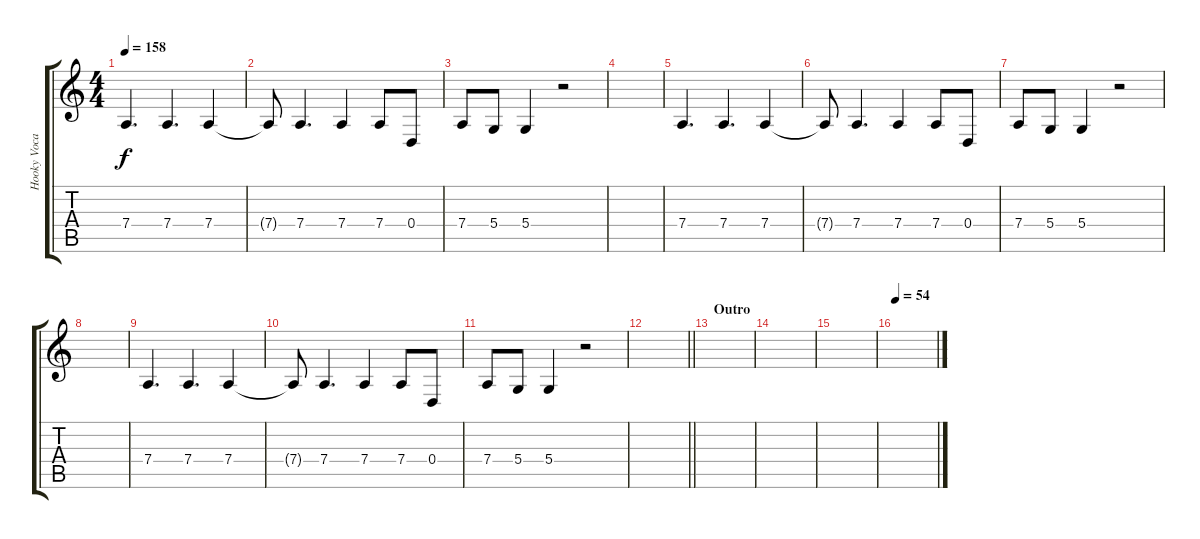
\track ("Hooky Vocals" "Hooky Voca") {instrument lead1square}
\staff {score tabs}
\tuning (E4 B3 G3 D3 A2 E2) {hide}
\ts (4 4)
\tempo 158
\clef g2
\ks c
7.4.4{d dy f} 7.4.4{d} 7.4.4 |
7.4{t}.8 7.4.4{d} 7.4.4 7.4.8 0.4.8 |
7.4.8 5.4.8 5.4.4 r.2 |
|
7.4.4{d} 7.4.4{d} 7.4.4 |
7.4{t}.8 7.4.4{d} 7.4.4 7.4.8 0.4.8 |
7.4.8 5.4.8 5.4.4 r.2 |
|
7.4.4{d} 7.4.4{d} 7.4.4 |
7.4{t}.8 7.4.4{d} 7.4.4 7.4.8 0.4.8 |
7.4.8 5.4.8 5.4.4 r.2 |
\barLineRight lightlight
|
\section ("" "Outro")
|
|
|
\tempo 54
